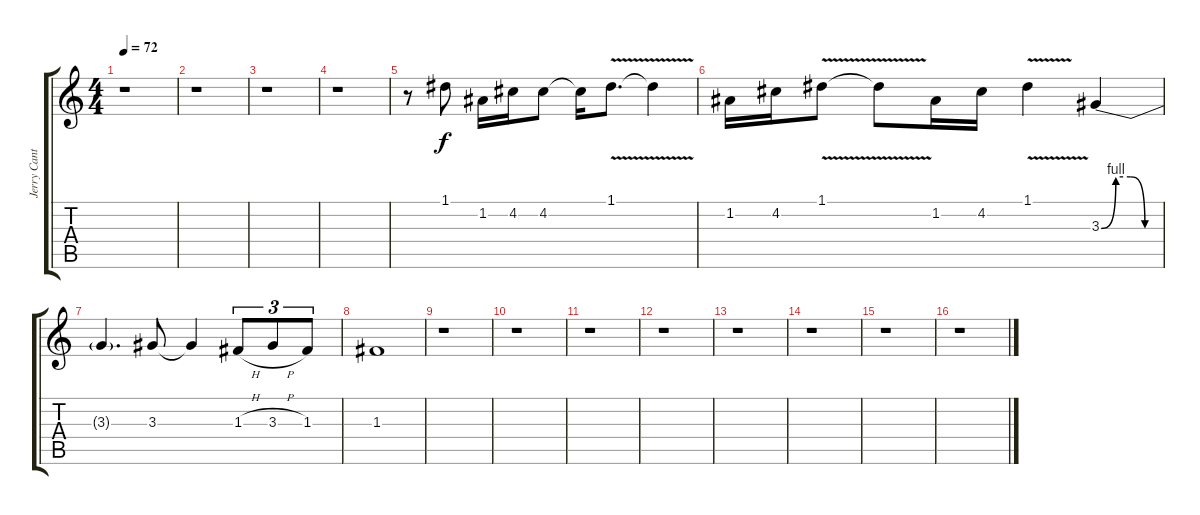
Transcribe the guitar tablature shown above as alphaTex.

\track ("Jerry Cantrell - Guitar 2 - Talkbox" "Jerry Cant") {instrument overdrivenguitar}
\staff {score tabs}
\tuning (D4 A3 F3 C3 G2 D2) {hide}
\ts (4 4)
\tempo 72
\clef g2
\ks c
r.1{dy f} |
r.1 |
r.1 |
r.1 |
r.8 1.1.8 1.2.16 4.2.16 4.2.8 4.2{t}.16 1.1{v}.8{d} 1.1{t}.4 |
1.2.16 4.2.16 1.1{v}.8 1.1{t}.8 1.2.16 4.2.16 1.1{v}.4 3.3{be (custom 0 0 15 4 30 4 45 0 60 0)}.4 |
3.3{t}.4{d} 3.3.8 3.3{t}.4 1.3{h}.8{tu (3 2)} 3.3{h}.8{tu (3 2)} 1.3.8{tu (3 2)} |
1.3.1 |
r.1 |
r.1 |
r.1 |
r.1 |
r.1 |
r.1 |
r.1 |
r.1
